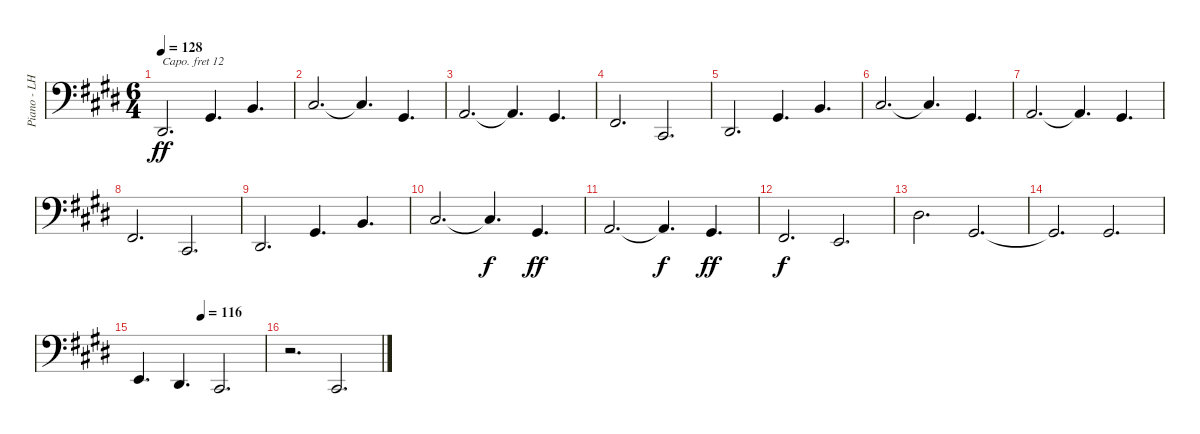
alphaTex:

\track ("Piano - LH" "Piano - LH") {instrument acousticgrandpiano}
\staff {score}
\capo 12
\tuning (E3 B2 G2 D2 A1 A0 C0) {hide}
\ts (6 4)
\tempo 128
\clef f4
\ks e
3.7.2{d ot 8vb dy ff} 8.7.4{d ot 8vb} 2.6.4{d ot 8vb} |
4.6.2{d ot 8vb} 4.6{t}.4{d ot 8vb} 8.7.4{d ot 8vb} |
0.6.2{d ot 8vb} 0.6{t}.4{d ot 8vb} 8.7.4{d ot 8vb} |
6.7.2{d ot 8vb} 1.7.2{d ot 8vb} |
3.7.2{d ot 8vb} 8.7.4{d ot 8vb} 2.6.4{d ot 8vb} |
4.6.2{d ot 8vb} 4.6{t}.4{d ot 8vb} 8.7.4{d ot 8vb} |
0.6.2{d ot 8vb} 0.6{t}.4{d ot 8vb} 8.7.4{d ot 8vb} |
6.7.2{d ot 8vb} 1.7.2{d ot 8vb} |
3.7.2{d ot 8vb} 8.7.4{d ot 8vb} 2.6.4{d ot 8vb} |
4.6.2{d ot 8vb} 4.6{t}.4{d ot 8vb dy f} 8.7.4{d ot 8vb dy ff} |
0.6.2{d ot 8vb} 0.6{t}.4{d ot 8vb dy f} 8.7.4{d ot 8vb dy ff} |
9.6.2{d dy f} 7.6.2{d} |
6.5.2{d} 11.6.2{d} |
11.6{t}.2{d} 11.6.2{d} |
\tempo (116 0.5)
7.6.4{d} 6.6.4{d} 4.6.2{d} |
r.2{d} 4.6.2{d}
